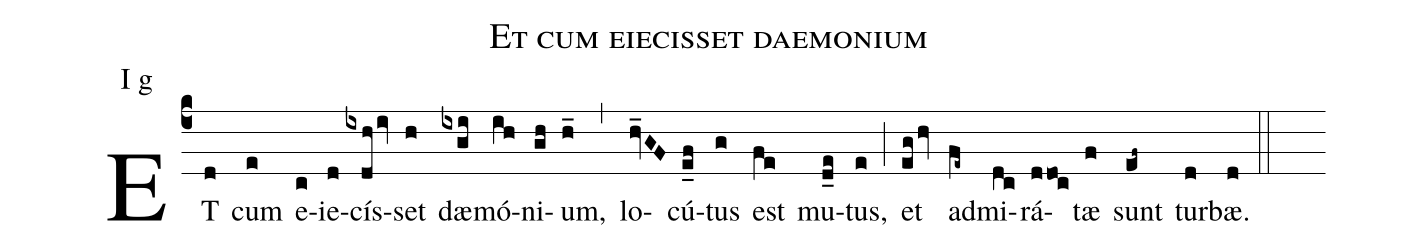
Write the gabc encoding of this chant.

name: Et cum eiecisset daemonium;
annotation: I g;
mode: 1;
%%
(c4)
ET(d) cum(e) e(c)ie(d)cís(ixdh/iv)set(h) dæ(ixgi)mó(ih)ni(gh)um,(h_) (,)
lo(hv_GF)cú(e_f)tus(g) est(fe) mu(d_e)tus,(e) (;)
et(eg/hv) ad(fe~)mi(dc)rá(ddoc)tæ(f) sunt(ef~) tur(d)bæ.(d) (::)
